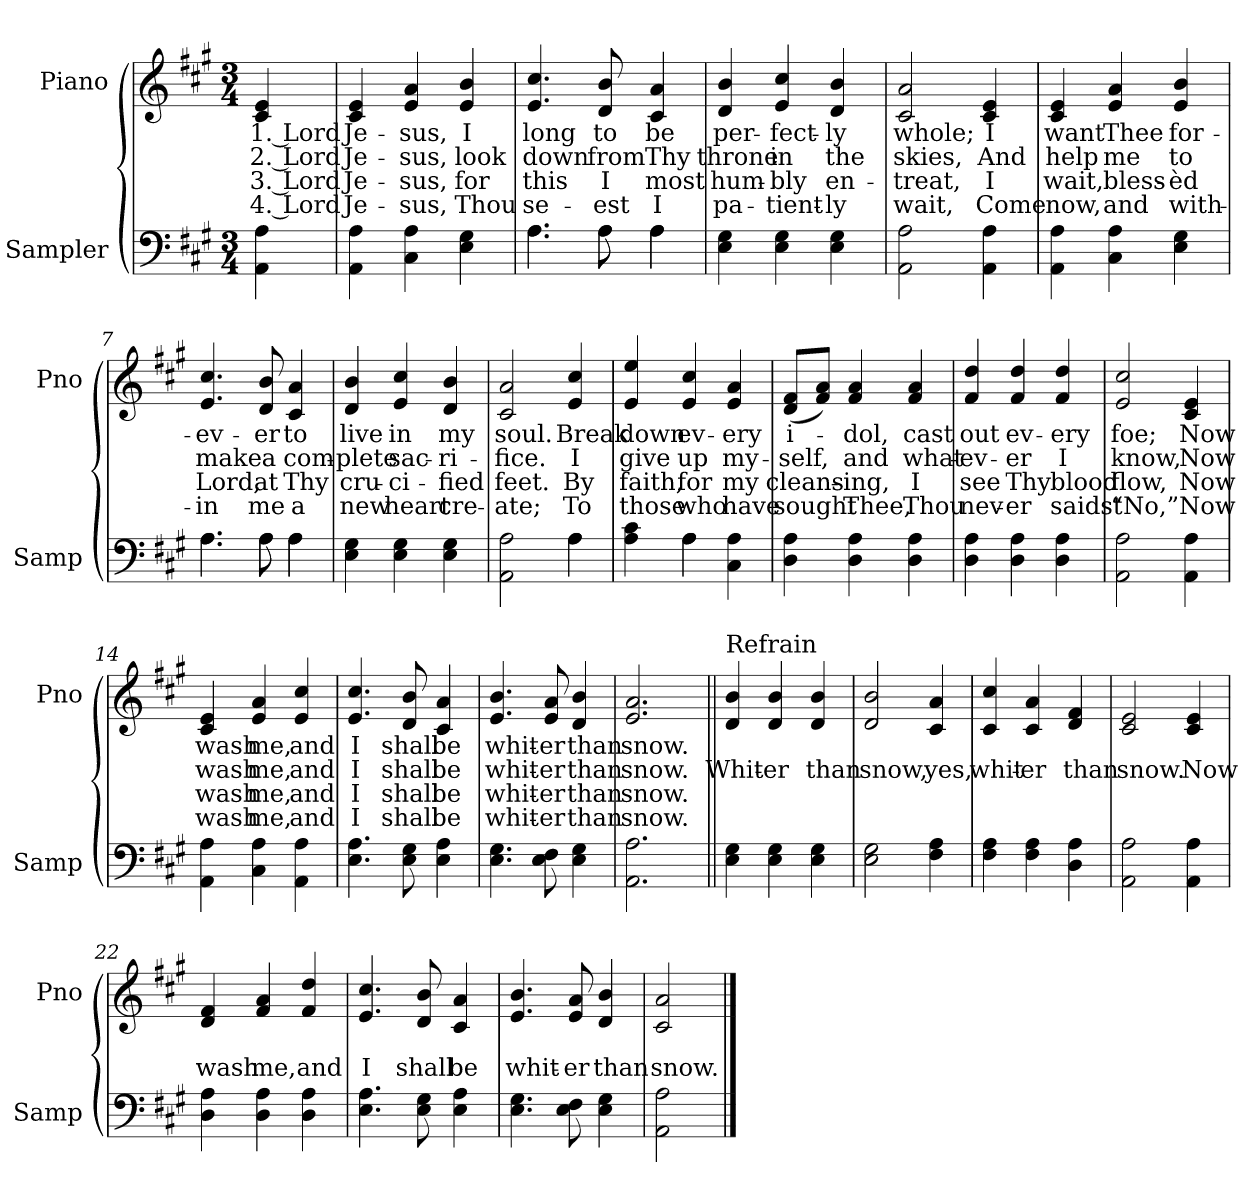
**kern	**kern	**text	**text	**text	**text
*part2	*part1	*part1	*part1	*part1	*part1
*staff2	*staff1	*staff1	*staff1	*staff1	*staff1
*I"Sampler	*I"Piano	*	*	*	*
*I'Samp	*I'Pno	*	*	*	*
*clefF4	*clefG2	*	*	*	*
*k[f#c#g#]	*k[f#c#g#]	*	*	*	*
*A:	*A:	*	*	*	*
*M3/4	*M3/4	*	*	*	*
=1	=1	=1	=1	=1	=1
4AA\ 4A\	4c#/ 4e/	1. Lord	2. Lord	3. Lord	4. Lord
=2	=2	=2	=2	=2	=2
4AA\ 4A\	4c#/ 4e/	Je-	Je-	Je-	Je-
4C#\ 4A\	4e/ 4a/	-sus,	-sus,	-sus,	-sus,
4E\ 4G#\	4e/ 4b/	I	look	for	Thou
=3	=3	=3	=3	=3	=3
*^	*	*	*	*	*
4.A\	4.A	4.e/ 4.cc#/	long	down	this	se-
8A\	8A	8d/ 8b/	to	from	I	-est
4A\	4A	4c#/ 4a/	be	Thy	most	I
*v	*v	*	*	*	*	*
=4	=4	=4	=4	=4	=4
4E\ 4G#\	4d/ 4b/	per-	throne	hum-	pa-
4E\ 4G#\	4e/ 4cc#/	-fect-	in	-bly	-tient-
4E\ 4G#\	4d/ 4b/	-ly	the	en-	-ly
=5	=5	=5	=5	=5	=5
2AA\ 2A\	2c#/ 2a/	whole;	skies,	-treat,	wait,
4AA\ 4A\	4c#/ 4e/	I	And	I	Come
=6	=6	=6	=6	=6	=6
4AA\ 4A\	4c#/ 4e/	want	help	wait,	now,
4C#\ 4A\	4e/ 4a/	Thee	me	bless-	and
4E\ 4G#\	4e/ 4b/	for-	to	-èd	with-
=7	=7	=7	=7	=7	=7
*^	*	*	*	*	*
4.A\	4.A	4.e/ 4.cc#/	-ev-	make	Lord,	-in
8A\	8A	8d/ 8b/	-er	a	at	me
4A\	4A	4c#/ 4a/	to	com-	Thy	a
*v	*v	*	*	*	*	*
=8	=8	=8	=8	=8	=8
4E\ 4G#\	4d/ 4b/	live	-plete	cru-	new
4E\ 4G#\	4e/ 4cc#/	in	sac-	-ci-	heart
4E\ 4G#\	4d/ 4b/	my	-ri-	-fied	cre-
=9	=9	=9	=9	=9	=9
*^	*	*	*	*	*
2AA\ 2A\	2ryy	2c#/ 2a/	soul.	-fice.	feet.	-ate;
4A\	4A	4e/ 4cc#/	Break	I	By	To
=10	=10	=10	=10	=10	=10	=10
4A\ 4c#\	4ryy	4e/ 4ee/	down	give	faith,	those
4A\	4A	4e/ 4cc#/	ev-	up	for	who
4C#\ 4A\	4ryy	4e/ 4a/	-ery	my-	my	have
*v	*v	*	*	*	*	*
=11	=11	=11	=11	=11	=11
4D\ 4A\	(8d/ 8f#/L	i-	-self,	cleans-	sought
.	8f#/ 8a/J)	.	.	.	.
4D\ 4A\	4f#/ 4a/	-dol,	and	-ing,	Thee,
4D\ 4A\	4f#/ 4a/	cast	what-	I	Thou
=12	=12	=12	=12	=12	=12
4D\ 4A\	4f#/ 4dd/	out	-ev-	see	nev-
4D\ 4A\	4f#/ 4dd/	ev-	-er	Thy	-er
4D\ 4A\	4f#/ 4dd/	-ery	I	blood	saidst
=13	=13	=13	=13	=13	=13
2AA\ 2A\	2e/ 2cc#/	foe;	know,	flow,	“No,”
4AA\ 4A\	4c#/ 4e/	Now	Now	Now	Now
=14	=14	=14	=14	=14	=14
4AA\ 4A\	4c#/ 4e/	wash	wash	wash	wash
4C#\ 4A\	4e/ 4a/	me,	me,	me,	me,
4AA\ 4A\	4e/ 4cc#/	and	and	and	and
=15	=15	=15	=15	=15	=15
4.E\ 4.A\	4.e/ 4.cc#/	I	I	I	I
8E\ 8G#\	8d/ 8b/	shall	shall	shall	shall
4E\ 4A\	4c#/ 4a/	be	be	be	be
=16	=16	=16	=16	=16	=16
4.E\ 4.G#\	4.e/ 4.b/	whit-	whit-	whit-	whit-
8E\ 8F#\	8e/ 8a/	-er	-er	-er	-er
4E\ 4G#\	4d/ 4b/	than	than	than	than
=17	=17	=17	=17	=17	=17
2.AA\ 2.A\	2.e/ 2.a/	snow.	snow.	snow.	snow.
=18||	=18||	=18||	=18||	=18||	=18||
!	!LO:TX:t=Refrain	!	!	!	!
4E\ 4G#\	4d/ 4b/	.	Whit-	.	.
4E\ 4G#\	4d/ 4b/	.	-er	.	.
4E\ 4G#\	4d/ 4b/	.	than	.	.
=19	=19	=19	=19	=19	=19
2E\ 2G#\	2d/ 2b/	.	snow,	.	.
4F#\ 4A\	4c#/ 4a/	.	yes,	.	.
=20	=20	=20	=20	=20	=20
4F#\ 4A\	4c#/ 4cc#/	.	whit-	.	.
4F#\ 4A\	4c#/ 4a/	.	-er	.	.
4D\ 4A\	4d/ 4f#/	.	than	.	.
=21	=21	=21	=21	=21	=21
2AA\ 2A\	2c#/ 2e/	.	snow.	.	.
4AA\ 4A\	4c#/ 4e/	.	Now	.	.
=22	=22	=22	=22	=22	=22
4D\ 4A\	4d/ 4f#/	.	wash	.	.
4D\ 4A\	4f#/ 4a/	.	me,	.	.
4D\ 4A\	4f#/ 4dd/	.	and	.	.
=23	=23	=23	=23	=23	=23
4.E\ 4.A\	4.e/ 4.cc#/	.	I	.	.
8E\ 8G#\	8d/ 8b/	.	shall	.	.
4E\ 4A\	4c#/ 4a/	.	be	.	.
=24	=24	=24	=24	=24	=24
4.E\ 4.G#\	4.e/ 4.b/	.	whit-	.	.
8E\ 8F#\	8e/ 8a/	.	-er	.	.
4E\ 4G#\	4d/ 4b/	.	than	.	.
=25	=25	=25	=25	=25	=25
2AA\ 2A\	2c#/ 2a/	.	snow.	.	.
==	==	==	==	==	==
*-	*-	*-	*-	*-	*-
